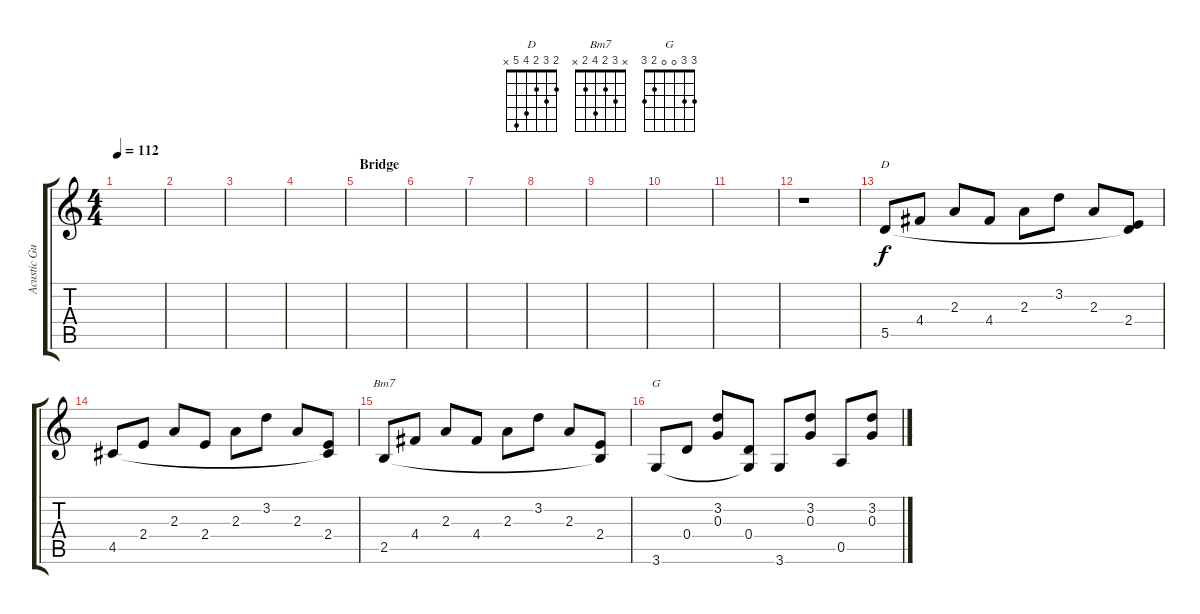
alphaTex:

\track ("Acustic Guitar" "Acustic Gu") {instrument acousticguitarsteel}
\staff {score tabs}
\tuning (E4 B3 G3 D3 A2 E2) {hide}
\chord ("D" 2 3 2 4 5 x)
\chord ("Bm7" x 3 2 4 2 x)
\chord ("G" 3 3 0 0 2 3)
\ts (4 4)
\tempo 112
\clef g2
\ks c
|
|
|
|
\section ("" "Bridge")
|
|
|
|
|
|
|
r.1 |
5.5.8{ch "D"} 4.4.8 2.3.8 4.4.8 2.3.8 3.2.8 2.3.8 (2.4 5.5{t}).8 |
4.5.8 2.4.8 2.3.8 2.4.8 2.3.8 3.2.8 2.3.8 (2.4 4.5{t}).8 |
2.5.8{ch "Bm7"} 4.4.8 2.3.8 4.4.8 2.3.8 3.2.8 2.3.8 (2.4 2.5{t}).8 |
3.6.8{ch "G"} 0.4.8 (3.2 0.3).8 (0.4 3.6{t}).8 3.6.8 (3.2 0.3).8 0.5.8 (3.2 0.3).8
